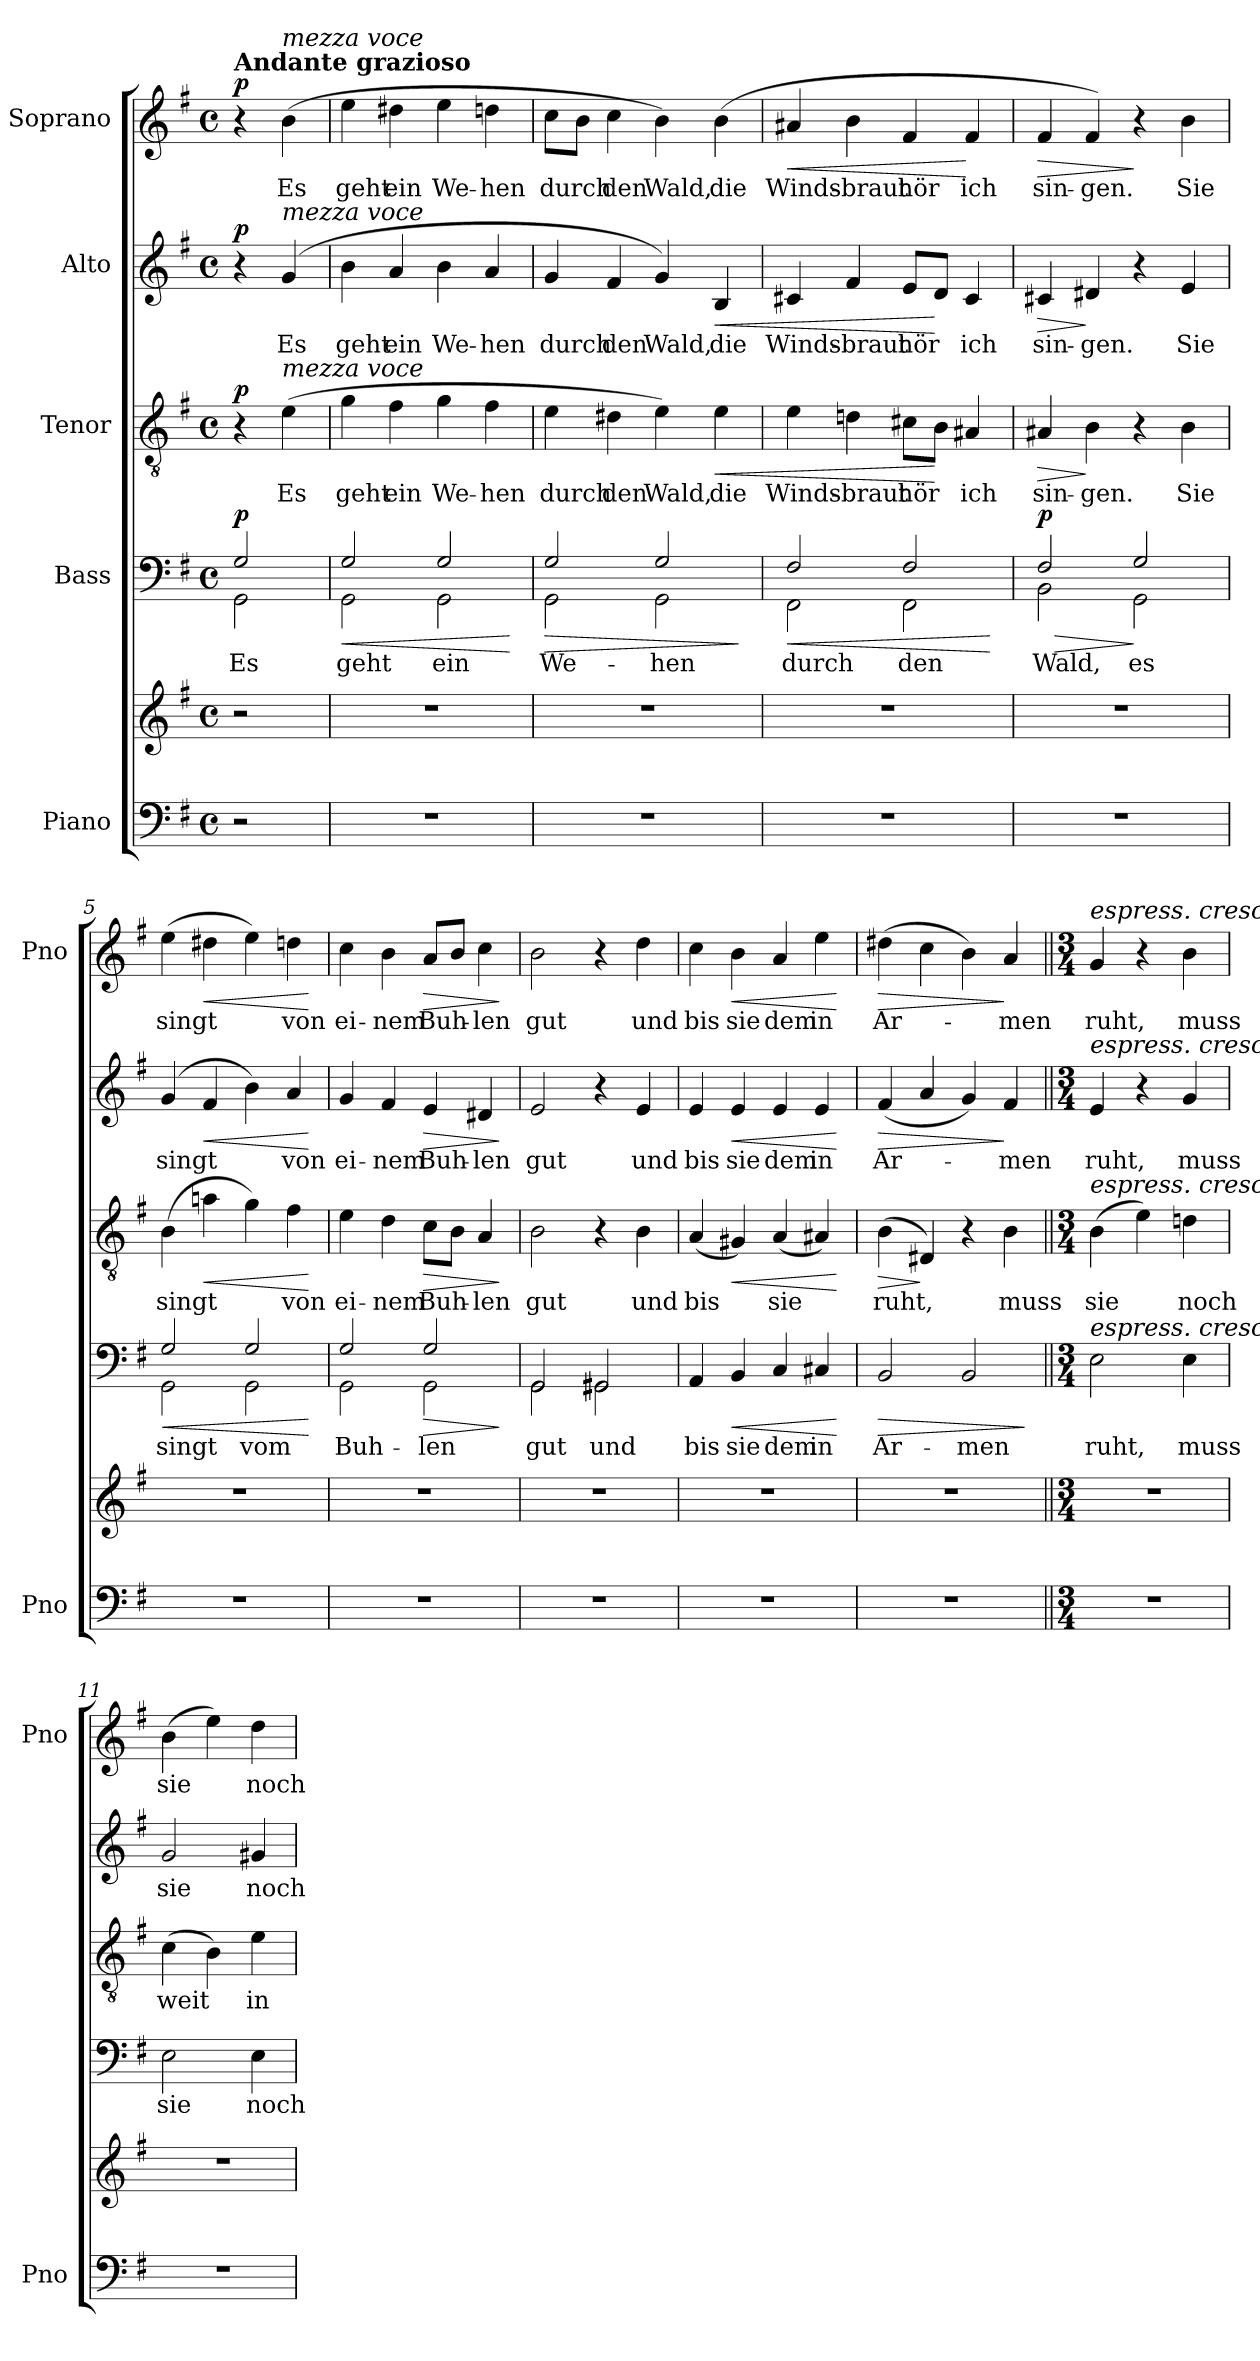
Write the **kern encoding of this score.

**kern	**kern	**kern	**text	**dynam	**kern	**text	**dynam	**kern	**text	**dynam	**kern	**text	**dynam
*part5	*part5	*part4	*part4	*part4	*part3	*part3	*part3	*part2	*part2	*part2	*part1	*part1	*part1
*staff6	*staff5	*staff4	*staff4	*staff4	*staff3	*staff3	*staff3	*staff2	*staff2	*staff2	*staff1	*staff1	*staff1
*I"Piano	*	*I"Bass	*	*	*I"Tenor	*	*	*I"Alto	*	*	*I"Soprano	*	*
*I'Pno	*	*	*	*	*	*	*	*	*	*	*I'Pno	*	*
*clefF4	*clefG2	*clefF4	*	*	*clefGv2	*	*	*clefG2	*	*	*clefG2	*	*
*k[f#]	*k[f#]	*k[f#]	*	*	*k[f#]	*	*	*k[f#]	*	*	*k[f#]	*	*
*G:	*G:	*G:	*	*	*G:	*	*	*G:	*	*	*G:	*	*
*M4/4	*M4/4	*M4/4	*	*	*M4/4	*	*	*M4/4	*	*	*M4/4	*	*
*met(c)	*met(c)	*met(c)	*	*	*met(c)	*	*	*met(c)	*	*	*met(c)	*	*
*MM84	*MM84	*MM84	*	*	*MM84	*	*	*MM84	*	*	*MM84	*	*
=	=	=	=	=	=	=	=	=	=	=	=	=	=
!	!	!	!	!	!	!	!	!	!	!	!LO:TX:a:B:t=Andante grazioso	!	!
!	!	!	!LO:LY:b	!LO:DY:b	!	!	!LO:DY:b	!	!	!LO:DY:b	!	!	!LO:DY:b
*	*	*^	*	*	*	*	*	*	*	*	*	*	*
2r	2r	2G/	2GG\	Es	p	4r	.	p	4r	.	p	4r	.	p
!	!	!	!	!	!	!	!	!	!	!	!	!LO:TX:a:i:t=mezza voce	!	!
!	!	!	!	!	!	!	!	!	!LO:TX:a:i:t=mezza voce	!	!	!	!	!
!	!	!	!	!	!	!LO:TX:a:i:t=mezza voce	!	!	!	!	!	!	!	!
!	!	!	!	!	!	!	!LO:LY:b	!	!	!LO:LY:b	!	!	!LO:LY:b	!
.	.	.	.	.	.	(>4e\	Es	.	(>4g/	Es	.	(>4b\	Es	.
=1	=1	=1	=1	=1	=1	=1	=1	=1	=1	=1	=1	=1	=1	=1
!	!	!	!	!LO:LY:b	!LO:HP:b	!	!LO:LY:b	!	!	!LO:LY:b	!	!	!LO:LY:b	!
1r	1r	2G/	2GG\	geht	<	4g\	geht	.	4b\	geht	.	4ee\	geht	.
!	!	!	!	!	!	!	!LO:LY:b	!	!	!LO:LY:b	!	!	!LO:LY:b	!
.	.	.	.	.	.	4f#\	ein	.	4a/	ein	.	4dd#X\	ein	.
!	!	!	!	!LO:LY:b	!	!	!LO:LY:b	!	!	!LO:LY:b	!	!	!LO:LY:b	!
.	.	2G/	2GG\	ein	.	4g\	We-	.	4b\	We-	.	4ee\	We-	.
!	!	!	!	!	!	!	!LO:LY:b	!	!	!LO:LY:b	!	!	!LO:LY:b	!
.	.	.	.	.	.	4f#\	-hen	.	4a/	-hen	.	4ddn\	-hen	.
*	*	*v	*v	*	*	*	*	*	*	*	*	*	*	*
.	.	.	.	[	.	.	.	.	.	.	.	.	.
=2	=2	=2	=2	=2	=2	=2	=2	=2	=2	=2	=2	=2	=2
!	!	!	!LO:LY:b	!LO:HP:b	!	!LO:LY:b	!	!	!LO:LY:b	!	!	!LO:LY:b	!
*	*	*^	*	*	*	*	*	*	*	*	*	*	*
1r	1r	2G/	2GG\	We-	>	4e\	durch	.	4g/	durch	.	8cc\L	durch	.
.	.	.	.	.	.	.	.	.	.	.	.	8b\J	.	.
!	!	!	!	!	!	!	!LO:LY:b	!	!	!LO:LY:b	!	!	!LO:LY:b	!
.	.	.	.	.	.	4d#X\	den	.	4f#/	den	.	4cc\	den	.
!	!	!	!	!LO:LY:b	!	!	!LO:LY:b	!	!	!LO:LY:b	!	!	!LO:LY:b	!
.	.	2G/	2GG\	-hen	.	4e\)	Wald,	.	4g/)	Wald,	.	4b\)	Wald,	.
!	!	!	!	!	!	!	!LO:LY:b	!LO:HP:b	!	!LO:LY:b	!LO:HP:b	!	!LO:LY:b	!
.	.	.	.	.	.	4e\	die	<	4B/	die	<	(>4b\	die	.
*	*	*v	*v	*	*	*	*	*	*	*	*	*	*	*
.	.	.	.	]	.	.	.	.	.	.	.	.	.
=3	=3	=3	=3	=3	=3	=3	=3	=3	=3	=3	=3	=3	=3
!	!	!	!LO:LY:b	!LO:HP:b	!	!LO:LY:b	!	!	!LO:LY:b	!	!	!LO:LY:b	!LO:HP:b
*	*	*^	*	*	*	*	*	*	*	*	*	*	*
1r	1r	2F#/	2FF#\	durch	<	4e\	Winds-	.	4c#X/	Winds-	.	4a#X/	Winds-	<
!	!	!	!	!	!	!	!LO:LY:b	!	!	!LO:LY:b	!	!	!LO:LY:b	!
.	.	.	.	.	.	4dn\	-braut	.	4f#/	-braut	.	4b\	-braut	.
!	!	!	!	!LO:LY:b	!	!	!LO:LY:b	!	!	!LO:LY:b	!	!	!LO:LY:b	!
.	.	2F#/	2FF#\	den	.	8c#X\L	hör	.	8e/L	hör	.	4f#/	hör	.
.	.	.	.	.	.	8B\J	.	[	8d/J	.	[	.	.	.
!	!	!	!	!	!	!	!LO:LY:b	!	!	!LO:LY:b	!	!	!LO:LY:b	!
.	.	.	.	.	.	4A#X/	ich	.	4c#/	ich	.	4f#/	ich	[
*	*	*v	*v	*	*	*	*	*	*	*	*	*	*	*
.	.	.	.	[	.	.	.	.	.	.	.	.	.
=4	=4	=4	=4	=4	=4	=4	=4	=4	=4	=4	=4	=4	=4
!	!	!	!LO:LY:b	!LO:HP:b	!	!LO:LY:b	!LO:HP:b	!	!LO:LY:b	!LO:HP:b	!	!LO:LY:b	!LO:HP:b
*	*	*^	*	*	*	*	*	*	*	*	*	*	*
!	!	!	!	!	!LO:DY:n=1:b	!	!	!	!	!	!	!	!	!
1r	1r	2F#/	2BB\	Wald,	> p	4A#X/	sin-	>	4c#X/	sin-	>	4f#/	sin-	>
!	!	!	!	!	!	!	!LO:LY:b	!	!	!LO:LY:b	!	!	!LO:LY:b	!
.	.	.	.	.	.	4B\	-gen.	]	4d#X/	-gen.	]	4f#/)	-gen.	.
!	!	!	!	!LO:LY:b	!	!	!	!	!	!	!	!	!	!
.	.	2G/	2GG\	es	]	4r	.	.	4r	.	.	4r	.	]
!	!	!	!	!	!	!	!LO:LY:b	!	!	!LO:LY:b	!	!	!LO:LY:b	!
.	.	.	.	.	.	4B\	Sie	.	4e/	Sie	.	4b\	Sie	.
!!LO:PB:g=z
=5	=5	=5	=5	=5	=5	=5	=5	=5	=5	=5	=5	=5	=5	=5
!	!	!	!	!LO:LY:b	!LO:HP:b	!	!LO:LY:b	!	!	!LO:LY:b	!	!	!LO:LY:b	!
1r	1r	2G/	2GG\	singt	<	(>4B\	singt	.	(>4g/	singt	.	(>4ee\	singt	.
!	!	!	!	!	!	!	!	!LO:HP:b	!	!	!LO:HP:b	!	!	!LO:HP:b
.	.	.	.	.	.	4an\	.	<	4f#/	.	<	4dd#X\	.	<
!	!	!	!	!LO:LY:b	!	!	!	!	!	!	!	!	!	!
.	.	2G/	2GG\	vom	.	4g\)	.	.	4b\)	.	.	4ee\)	.	.
!	!	!	!	!	!	!	!LO:LY:b	!	!	!LO:LY:b	!	!	!LO:LY:b	!
.	.	.	.	.	.	4f#\	von	.	4a/	von	.	4ddn\	von	.
*	*	*v	*v	*	*	*	*	*	*	*	*	*	*	*
.	.	.	.	[	.	.	[	.	.	[	.	.	[
=6	=6	=6	=6	=6	=6	=6	=6	=6	=6	=6	=6	=6	=6
!	!	!	!LO:LY:b	!	!	!LO:LY:b	!	!	!LO:LY:b	!	!	!LO:LY:b	!
*	*	*^	*	*	*	*	*	*	*	*	*	*	*
1r	1r	2G/	2GG\	Buh-	.	4e\	ei-	.	4g/	ei-	.	4cc\	ei-	.
!	!	!	!	!	!	!	!LO:LY:b	!	!	!LO:LY:b	!	!	!LO:LY:b	!
.	.	.	.	.	.	4d\	-nem	.	4f#/	-nem	.	4b\	-nem	.
!	!	!	!	!LO:LY:b	!LO:HP:b	!	!LO:LY:b	!LO:HP:b	!	!LO:LY:b	!LO:HP:b	!	!LO:LY:b	!LO:HP:b
.	.	2G/	2GG\	-len	>	8c\L	Buh-	>	4e/	Buh-	>	8a/L	Buh-	>
.	.	.	.	.	.	8B\J	.	.	.	.	.	8b/J	.	.
!	!	!	!	!	!	!	!LO:LY:b	!	!	!LO:LY:b	!	!	!LO:LY:b	!
.	.	.	.	.	.	4A/	-len	.	4d#X/	-len	.	4cc\	-len	.
*	*	*v	*v	*	*	*	*	*	*	*	*	*	*	*
.	.	.	.	]	.	.	]	.	.	]	.	.	]
=7	=7	=7	=7	=7	=7	=7	=7	=7	=7	=7	=7	=7	=7
!	!	!	!LO:LY:b	!	!	!LO:LY:b	!	!	!LO:LY:b	!	!	!LO:LY:b	!
*	*	*^	*	*	*	*	*	*	*	*	*	*	*
1r	1r	2GG/	2GG\	gut	.	2B\	gut	.	2e/	gut	.	2b\	gut	.
!	!	!	!	!LO:LY:b	!	!	!	!	!	!	!	!	!	!
.	.	2GG#X/	2GG#\	und	.	4r	.	.	4r	.	.	4r	.	.
!	!	!	!	!	!	!	!LO:LY:b	!	!	!LO:LY:b	!	!	!LO:LY:b	!
.	.	.	.	.	.	4B\	und	.	4e/	und	.	4dd\	und	.
*	*	*v	*v	*	*	*	*	*	*	*	*	*	*	*
=8	=8	=8	=8	=8	=8	=8	=8	=8	=8	=8	=8	=8	=8
!	!	!	!LO:LY:b	!	!	!LO:LY:b	!	!	!LO:LY:b	!	!	!LO:LY:b	!
1r	1r	4AA/	bis	.	(<4A/	bis	.	4e/	bis	.	4cc\	bis	.
!	!	!	!LO:LY:b	!LO:HP:b	!	!	!LO:HP:b	!	!LO:LY:b	!LO:HP:b	!	!LO:LY:b	!LO:HP:b
.	.	4BB/	sie	<	4G#X/)	.	<	4e/	sie	<	4b\	sie	<
!	!	!	!LO:LY:b	!	!	!LO:LY:b	!	!	!LO:LY:b	!	!	!LO:LY:b	!
.	.	4C/	dem	.	(<4A/	sie	.	4e/	dem	.	4a/	dem	.
!	!	!	!LO:LY:b	!	!	!	!	!	!LO:LY:b	!	!	!LO:LY:b	!
.	.	4C#X/	in	.	4A#X/)	.	.	4e/	in	.	4ee\	in	.
.	.	.	.	[	.	.	[	.	.	[	.	.	[
=9	=9	=9	=9	=9	=9	=9	=9	=9	=9	=9	=9	=9	=9
!	!	!	!LO:LY:b	!LO:HP:b	!	!LO:LY:b	!LO:HP:b	!	!LO:LY:b	!LO:HP:b	!	!LO:LY:b	!LO:HP:b
1r	1r	2BB/	Ar-	>	(>4B\	ruht,	>	(<4f#/	Ar-	>	(>4dd#X\	Ar-	>
.	.	.	.	.	4D#X/)	.	]	4a/	.	.	4cc\	.	.
!	!	!	!LO:LY:b	!	!	!	!	!	!	!	!	!	!
.	.	2BB/	-men	.	4r	.	.	4g/)	.	.	4b\)	.	.
!	!	!	!	!	!	!LO:LY:b	!	!	!LO:LY:b	!	!	!LO:LY:b	!
.	.	.	.	.	4B\	muss	.	4f#/	-men	]	4a/	-men	]
.	.	.	.	]	.	.	.	.	.	.	.	.	.
!!LO:PB:g=z
=10||	=10||	=10||	=10||	=10||	=10||	=10||	=10||	=10||	=10||	=10||	=10||	=10||	=10||
*M3/4	*M3/4	*M3/4	*	*	*M3/4	*	*	*M3/4	*	*	*M3/4	*	*
!	!	!	!	!	!	!	!	!	!	!	!LO:TX:a:i:t=espress. cresc.	!	!
!	!	!	!	!	!	!	!	!LO:TX:a:i:t=espress. cresc.	!	!	!	!	!
!	!	!	!	!	!LO:TX:a:i:t=espress. cresc.	!	!	!	!	!	!	!	!
!	!	!LO:TX:a:i:t=espress. cresc.	!	!	!	!	!	!	!	!	!	!	!
!	!	!	!LO:LY:b	!	!	!LO:LY:b	!	!	!LO:LY:b	!	!	!LO:LY:b	!
2.r	2.r	2E\	ruht,	.	(>4B\	sie	.	4e/	ruht,	.	4g/	ruht,	.
.	.	.	.	.	4e\)	.	.	4r	.	.	4r	.	.
!	!	!	!LO:LY:b	!	!	!LO:LY:b	!	!	!LO:LY:b	!	!	!LO:LY:b	!
.	.	4E\	muss	.	4dn\	noch	.	4g/	muss	.	4b\	muss	.
=11	=11	=11	=11	=11	=11	=11	=11	=11	=11	=11	=11	=11	=11
!	!	!	!LO:LY:b	!	!	!LO:LY:b	!	!	!LO:LY:b	!	!	!LO:LY:b	!
2.r	2.r	2E\	sie	.	(>4c\	weit	.	2g/	sie	.	(>4b\	sie	.
.	.	.	.	.	4B\)	.	.	.	.	.	4ee\)	.	.
!	!	!	!LO:LY:b	!	!	!LO:LY:b	!	!	!LO:LY:b	!	!	!LO:LY:b	!
.	.	4E\	noch	.	4e\	in	.	4g#X/	noch	.	4dd\	noch	.
=	=	=	=	=	=	=	=	=	=	=	=	=	=
*-	*-	*-	*-	*-	*-	*-	*-	*-	*-	*-	*-	*-	*-
